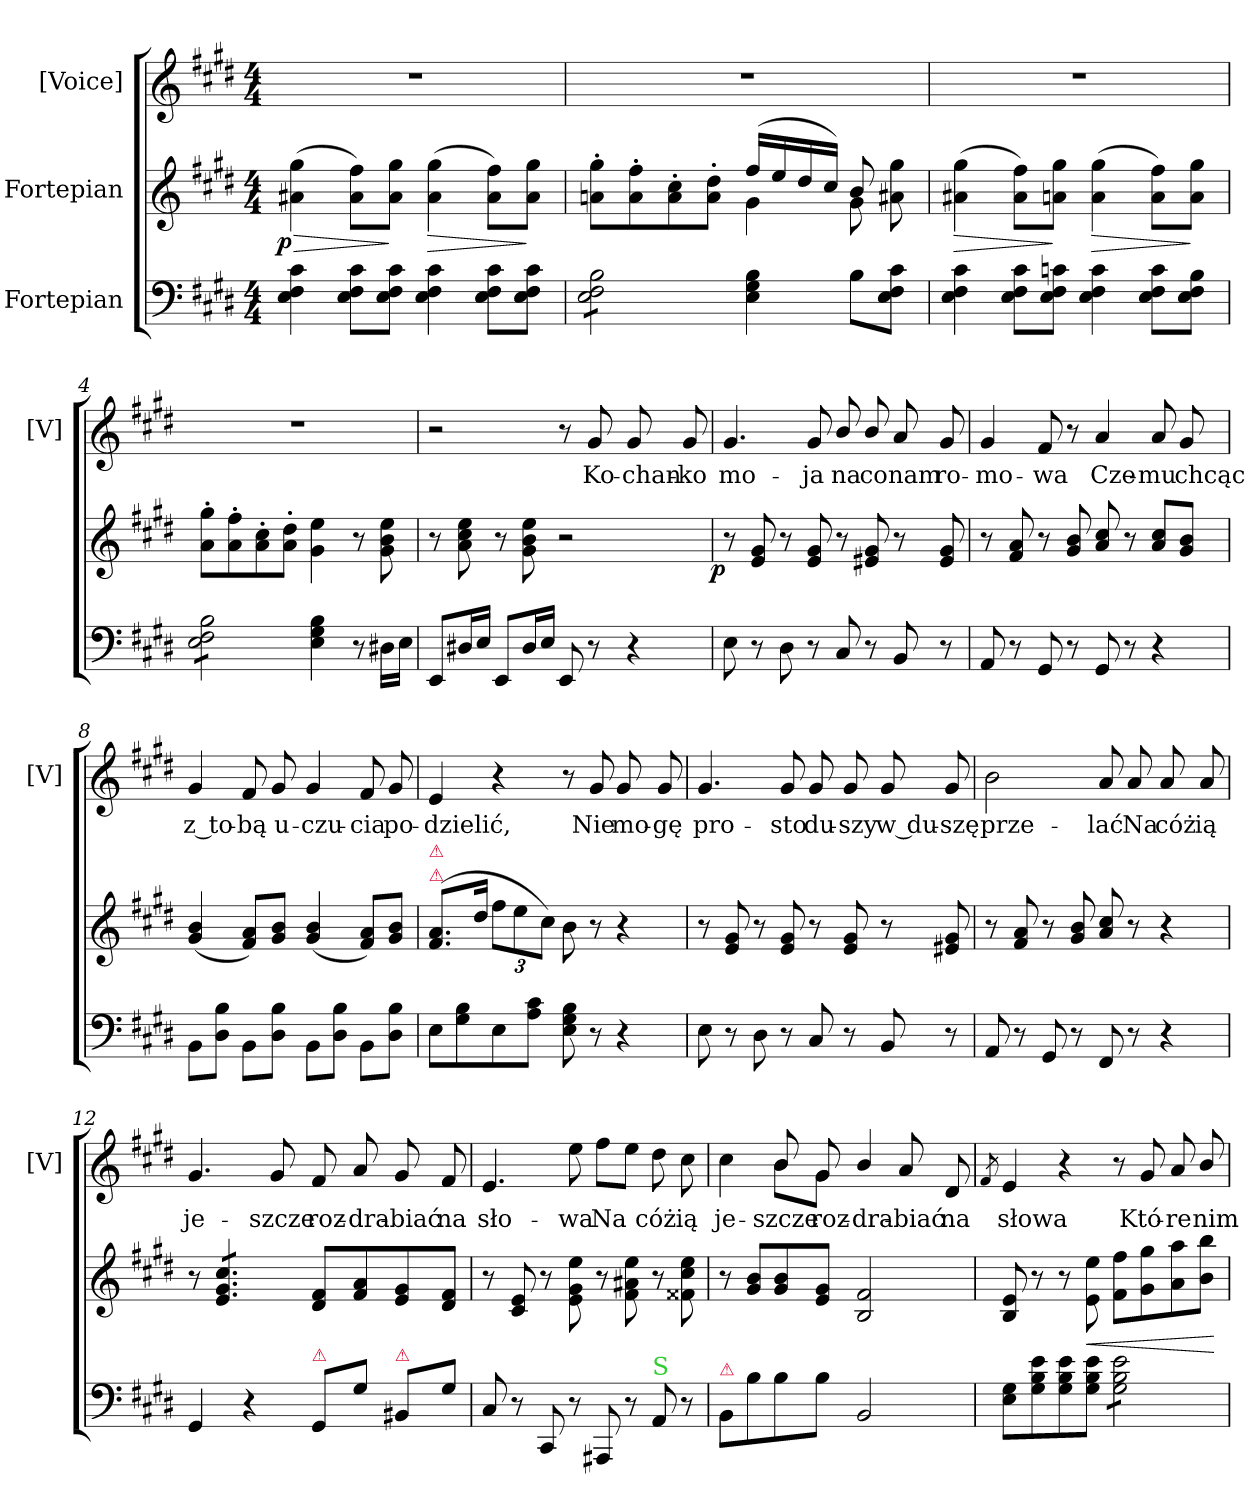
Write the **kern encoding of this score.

**kern	**kern	**dynam	**kern	**text
*part3	*part2	*part2	*part1	*part1
*staff3	*staff2	*staff2	*staff1	*staff1
*I"Fortepian	*I"Fortepian	*	*I"[Voice]	*
*	*	*	*I'[V]	*
*clefF4	*clefG2	*	*clefG2	*
*k[f#c#g#d#]	*k[f#c#g#d#]	*	*k[f#c#g#d#]	*
*M4/4	*M4/4	*	*M4/4	*
=1	=1	=1	=1	=1
!	!	!LO:HP:b	!	!
!	!	!LO:DY:n=1:b:rj	!	!
4E\ 4F#\ 4c#\	(>4a#X\ 4gg#\	> p.	1r	.
8E\ 8F#\ 8c#\L	8a#\ 8ff#\L)	.	.	.
8E\ 8F#\ 8c#\J	8a#\ 8gg#\J	]	.	.
!	!	!LO:HP:b	!	!
4E\ 4F#\ 4c#\	(>4a#\ 4gg#\	>	.	.
8E\ 8F#\ 8c#\L	8a#\ 8ff#\L)	.	.	.
8E\ 8F#\ 8c#\J	8a#\ 8gg#\J	]	.	.
=2	=2	=2	=2	=2
*	*^	*	*	*
*tremolo	*	*	*	*	*
8E\ 8F#\ 8B\L	8an'>\ 8gg#'>\L	2rFyy	.	1r	.
8E\ 8F#\ 8B\	8a'>\ 8ff#'>\	.	.	.	.
8E\ 8F#\ 8B\	8a'>\ 8cc#'>\	.	.	.	.
8E\ 8F#\ 8B\J	8a'>\ 8dd#'>\J	.	.	.	.
*Xtremolo	*	*	*	*	*
4E\ 4G#\ 4B\	(<16ff#/LL	4g#\	.	.	.
.	16ee/	.	.	.	.
.	16dd#/	.	.	.	.
.	16cc#/JJ)	.	.	.	.
8B\L	8b/	8g#\	.	.	.
8E\ 8F#\ 8c#\J	8a#X\ 8gg#\	8rAyy	.	.	.
=3	=3	=3	=3	=3	=3
!	!	!	!LO:HP:b	!	!
*	*v	*v	*	*	*
4E\ 4F#\ 4c#\	(>4a#X\ 4gg#\	>	1r	.
8E\ 8F#\ 8c#\L	8a#\ 8ff#\L)	.	.	.
8E\ 8F#\ 8cn\J	8an\ 8gg#\J	]	.	.
!	!	!LO:HP:b	!	!
4E\ 4F#\ 4c\	(>4a\ 4gg#\	>	.	.
8E\ 8F#\ 8c\L	8a\ 8ff#\L)	.	.	.
8E\ 8F#\ 8B\J	8a\ 8gg#\J	]	.	.
=4	=4	=4	=4	=4
*tremolo	*	*	*	*
8E\ 8F#\ 8B\L	8a'>\ 8gg#'>\L	.	1r	.
8E\ 8F#\ 8B\	8a'>\ 8ff#'>\	.	.	.
8E\ 8F#\ 8B\	8a'>\ 8cc#'>\	.	.	.
8E\ 8F#\ 8B\J	8a'>\ 8dd#'>\J	.	.	.
*Xtremolo	*	*	*	*
4E\ 4G#\ 4B\	4g#\ 4ee\	.	.	.
8r	8r	.	.	.
16D#X\LL	8g#\ 8b\ 8ee\	.	.	.
16E\JJ	.	.	.	.
=5	=5	=5	=5	=5
8EE/L	8r	.	2r	.
16D#X/L	8a\ 8cc#\ 8ee\	.	.	.
16E/JJ	.	.	.	.
8EE/L	8r	.	.	.
16D#/L	8g#\ 8b\ 8ee\	.	.	.
16E/JJ	.	.	.	.
8EE/	2r	.	8r	.
8r	.	.	8g#/	Ko-
4r	.	.	8g#/	-chan-
.	.	.	8g#/	-ko
=6	=6	=6	=6	=6
!	!	!LO:DY:b:rj	!	!
8E\	8r	p.	4.g#/	mo-
8r	8e/ 8g#/	.	.	.
8D#\	8r	.	.	.
8r	8e/ 8g#/	.	8g#/	-ja
8C#/	8r	.	8b/	na
8r	8e#X/ 8g#/	.	8b/	co
8BB/	8r	.	8a/	nam
8r	8e#/ 8g#/	.	8g#/	ro-
=7	=7	=7	=7	=7
8AA/	8r	.	4g#/	-mo-
8r	8f#/ 8a/	.	.	.
8GG#/	8r	.	8f#/	-wa
8r	8g#/ 8b/	.	8r	.
8GG#/	8a/ 8cc#/	.	4a/	Cze-
8r	8r	.	.	.
4r	8a/ 8cc#/L	.	8a/	-mu
.	8g#/ 8b/J	.	8g#/	chcąc
=8	=8	=8	=8	=8
8BB\L	(<4g#/ 4b/	.	4g#/	z to-
8D#\ 8B\J	.	.	.	.
8BB\L	8f#/ 8a/L)	.	8f#/	-bą
8D#\ 8B\J	8g#/ 8b/J	.	8g#/	u-
8BB\L	(<4g#/ 4b/	.	4g#/	-czu-
8D#\ 8B\J	.	.	.	.
8BB\L	8f#/ 8a/L)	.	8f#/	-cia
8D#\ 8B\J	8g#/ 8b/J	.	8g#/	po-
=9	=9	=9	=9	=9
!	!LO:TX:a:color=crimson:t=⚠	!	!	!
!	!LO:TX:a:color=crimson:t=⚠	!	!	!
8E\L	(>8.f#/ 8.a/L	.	4e/	-dzielić,
8G#\ 8B\	.	.	.	.
.	16dd#\Jk	.	.	.
8E\	12ff#\L	.	4r	.
.	12ee\	.	.	.
8A\ 8c#\J	.	.	.	.
.	12cc#\J)	.	.	.
8E\ 8G#\ 8B\	8b\	.	8r	.
8r	8r	.	8g#/	Nie
4r	4r	.	8g#/	mo-
.	.	.	8g#/	-gę
=10	=10	=10	=10	=10
8E\	8r	.	4.g#/	pro-
8r	8e/ 8g#/	.	.	.
8D#\	8r	.	.	.
8r	8e/ 8g#/	.	8g#/	-sto
8C#/	8r	.	8g#/	du-
8r	8e/ 8g#/	.	8g#/	-szy
8BB/	8r	.	8g#/	w du-
8r	8e#X/ 8g#/	.	8g#/	-szę
=11	=11	=11	=11	=11
8AA/	8r	.	2b\	prze-
8r	8f#/ 8a/	.	.	.
8GG#/	8r	.	.	.
8r	8g#/ 8b/	.	.	.
8FF#/	8a/ 8cc#/	.	8a/	-lać
8r	8r	.	8a/	Na
4r	4r	.	8a/	cóż
.	.	.	8a/	ią
=12	=12	=12	=12	=12
4GG#/	8r	.	4.g#/	je-
*	*tremolo	*	*	*
.	8e/ 8g#/ 8cc#/L	.	.	.
4r	8e/ 8g#/ 8cc#/	.	.	.
.	8e/ 8g#/ 8cc#/J	.	8g#/	-szcze
*	*Xtremolo	*	*	*
!LO:TX:a:color=crimson:t=⚠	!	!	!	!
8GG#/L	8d#/ 8f#/L	.	8f#/	roz-
8G#\J	8f#/ 8a/	.	8a/	-dra-
!LO:TX:a:color=crimson:t=⚠	!	!	!	!
8BB#X/L	8e/ 8g#/	.	8g#/	-biać
8G#\J	8d#/ 8f#/J	.	8f#/	na
=13	=13	=13	=13	=13
8C#/	8r	.	4.e/	sło-
8r	8c#/ 8e/	.	.	.
8CC#/	8r	.	.	.
8r	8e\ 8g#\ 8ee\	.	8ee\	-wa
8AAA#X/	8r	.	8ff#\L	Na
8r	8f#\ 8a#X\ 8ee\	.	8ee\J	.
!LO:TX:a:color=limegreen:t=S	!	!	!	!
8AA/	8r	.	8dd#\	cóż
8r	8f##X\ 8cc#\ 8ee\	.	8cc#\	ią
=14	=14	=14	=14	=14
*	*	*	*^	*
!LO:TX:a:color=crimson:t=⚠	!	!	!	!	!
8BB/L	8r	.	4cc#\	4rFyy	je-
8B\	8g#/ 8b/L	.	.	.	.
8B\	8g#/ 8b/	.	8b/	8b\L	-szcze
8B\J	8e/ 8g#/J	.	8g#/	8g#\J	roz-
2BB/	2B/ 2f#/	.	4b/	2rAyy	-dra-
.	.	.	8a/	.	-biać
.	.	.	8d#/	.	na
*	*	*	*v	*v	*
=15	=15	=15	=15	=15
.	.	.	8qf#/	.
8E\ 8G#\L	8B/ 8e/	.	4e/	słowa
8G#\ 8B\ 8e\	8r	.	.	.
8G#\ 8B\ 8e\	8r	.	4r	.
!	!	!LO:HP:b	!	!
8G#\ 8B\ 8e\J	8e\ 8ee\	<	.	.
*tremolo	*	*	*	*
8G#\ 8B\ 8e\L	8f#\ 8ff#\L	.	8r	.
8G#\ 8B\ 8e\	8g#\ 8gg#\	.	8g#/	Któ-
8G#\ 8B\ 8e\	8a\ 8aa\	.	8a/	-re
8G#\ 8B\ 8e\J	8b\ 8bb\J	.	8b/	nim
*Xtremolo	*	*	*	*
.	.	[	.	.
=	=	=	=	=
*-	*-	*-	*-	*-
